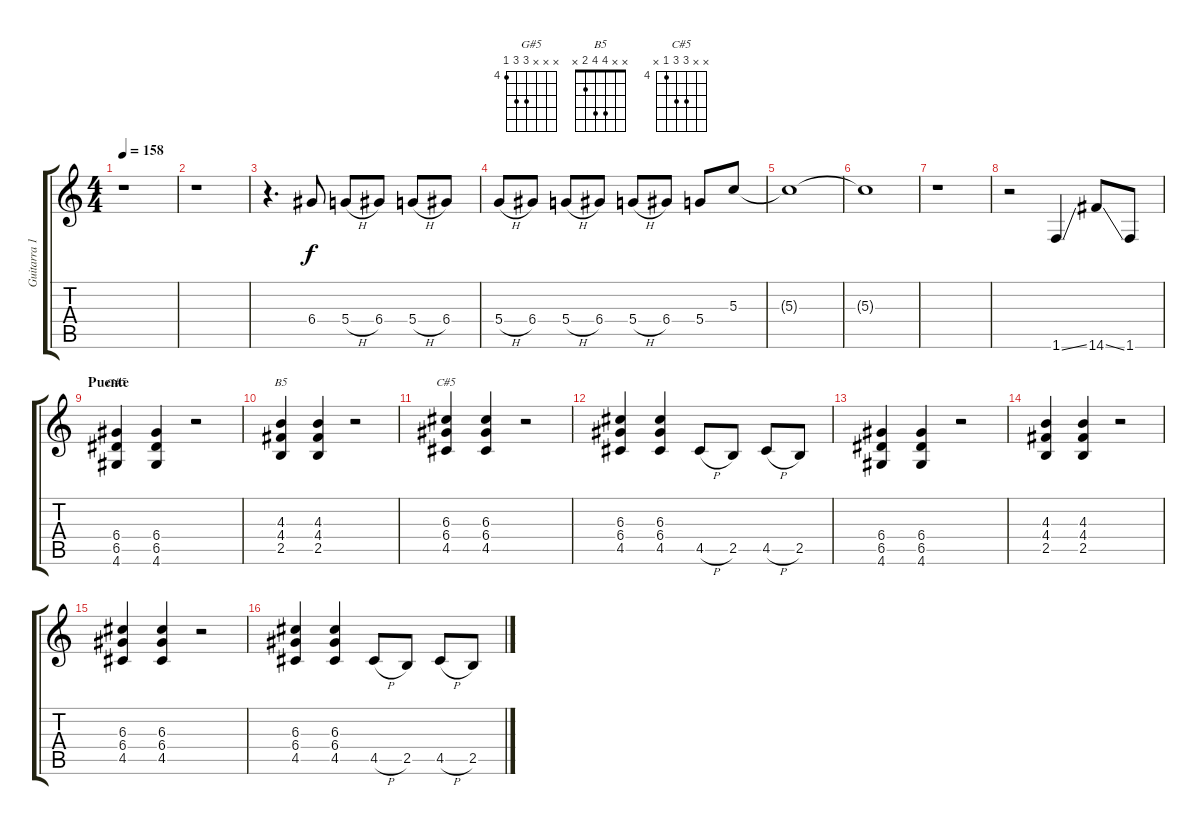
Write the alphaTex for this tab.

\track ("Guitarra 1" "Guitarra 1") {instrument electricguitarclean}
\staff {score tabs}
\tuning (E4 B3 G3 D3 A2 E2) {hide}
\chord ("G#5" x x x 6 6 4) {firstfret 4}
\chord ("B5" x x 4 4 2 x)
\chord ("C#5" x x 6 6 4 x) {firstfret 4}
\ts (4 4)
\tempo 158
\clef g2
\ks c
r.1{dy f} |
r.1 |
r.4{d} 6.4.8{volume 9 instrument overdrivenguitar} 5.4{h}.8 6.4.8 5.4{h}.8 6.4.8 |
5.4{h}.8 6.4.8 5.4{h}.8 6.4.8 5.4{h}.8 6.4.8 5.4.8 5.3.8 |
5.3{t}.1 |
5.3{t}.1 |
r.1 |
r.2 1.6{ss}.4{volume 9 instrument distortionguitar} 14.6{ss}.8 1.6.8 |
\section ("" "Puente")
(6.4 6.5 4.6).4{ch "G#5" volume 9 instrument distortionguitar} (6.4 6.5 4.6).4 r.2 |
(4.3 4.4 2.5).4{ch "B5"} (4.3 4.4 2.5).4 r.2 |
(6.3 6.4 4.5).4{ch "C#5"} (6.3 6.4 4.5).4 r.2 |
(6.3 6.4 4.5).4 (6.3 6.4 4.5).4 4.5{h}.8 2.5.8 4.5{h}.8 2.5.8 |
(6.4 6.5 4.6).4 (6.4 6.5 4.6).4 r.2 |
(4.3 4.4 2.5).4 (4.3 4.4 2.5).4 r.2 |
(6.3 6.4 4.5).4 (6.3 6.4 4.5).4 r.2 |
(6.3 6.4 4.5).4 (6.3 6.4 4.5).4 4.5{h}.8 2.5.8 4.5{h}.8 2.5.8
